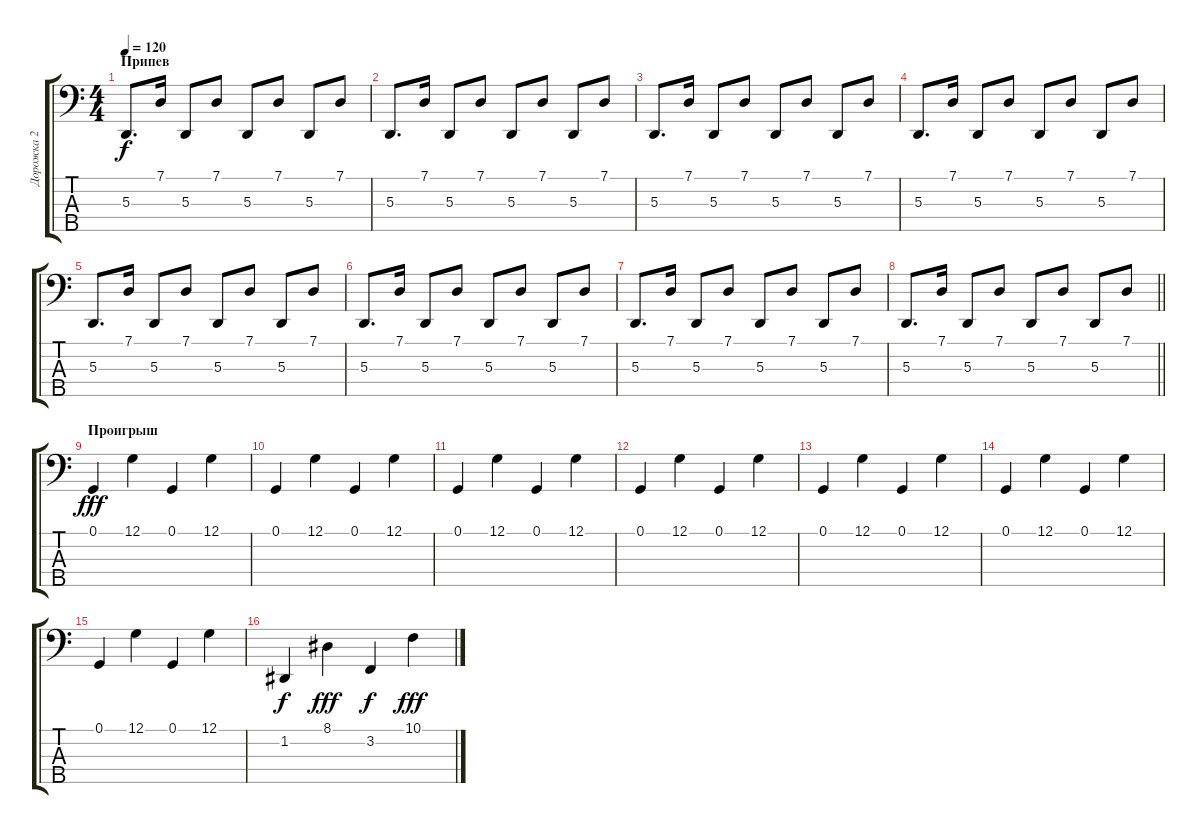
\track ("Дорожка 2" "Дорожка 2") {instrument synthbrass1}
\staff {score tabs}
\tuning (G2 D2 A1 E1 B0) {hide}
\ts (4 4)
\section ("" "Припев")
\tempo 120
\clef f4
\ks c
5.3.8{d dy f} 7.1.16 5.3.8 7.1.8 5.3.8 7.1.8 5.3.8 7.1.8 |
5.3.8{d} 7.1.16 5.3.8 7.1.8 5.3.8 7.1.8 5.3.8 7.1.8 |
5.3.8{d} 7.1.16 5.3.8 7.1.8 5.3.8 7.1.8 5.3.8 7.1.8 |
5.3.8{d} 7.1.16 5.3.8 7.1.8 5.3.8 7.1.8 5.3.8 7.1.8 |
5.3.8{d} 7.1.16 5.3.8 7.1.8 5.3.8 7.1.8 5.3.8 7.1.8 |
5.3.8{d} 7.1.16 5.3.8 7.1.8 5.3.8 7.1.8 5.3.8 7.1.8 |
5.3.8{d} 7.1.16 5.3.8 7.1.8 5.3.8 7.1.8 5.3.8 7.1.8 |
\barLineRight lightlight
5.3.8{d} 7.1.16 5.3.8 7.1.8 5.3.8 7.1.8 5.3.8 7.1.8 |
\section ("" "Проигрыш")
0.1.4{dy fff} 12.1.4 0.1.4 12.1.4 |
0.1.4 12.1.4 0.1.4 12.1.4 |
0.1.4 12.1.4 0.1.4 12.1.4 |
0.1.4 12.1.4 0.1.4 12.1.4 |
0.1.4 12.1.4 0.1.4 12.1.4 |
0.1.4 12.1.4 0.1.4 12.1.4 |
0.1.4 12.1.4 0.1.4 12.1.4 |
1.2.4{dy f} 8.1.4{dy fff} 3.2.4{dy f} 10.1.4{dy fff}
